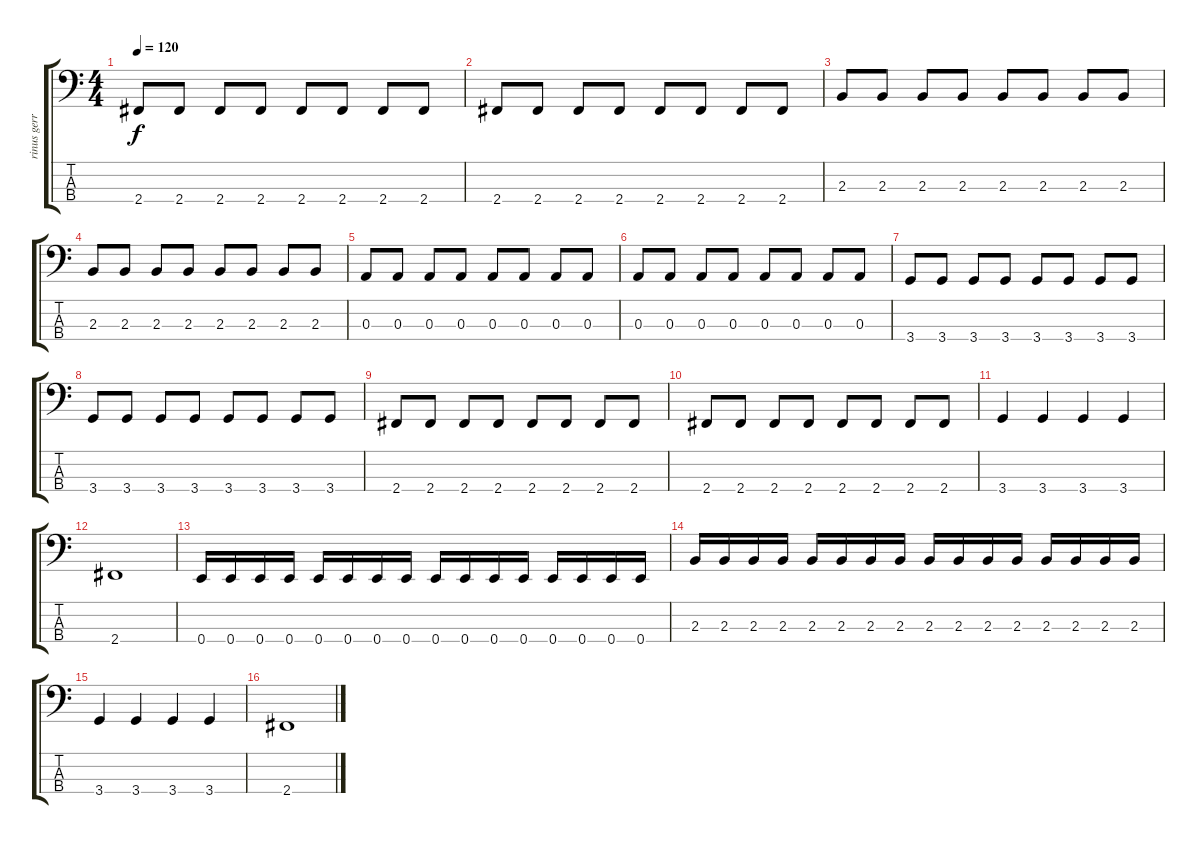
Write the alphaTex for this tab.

\track ("rinus gerritsen" "rinus gerr") {instrument acousticbass}
\staff {score tabs}
\tuning (G2 D2 A1 E1) {hide}
\ts (4 4)
\tempo 120
\clef f4
\ks c
2.4.8{dy f} 2.4.8 2.4.8 2.4.8 2.4.8 2.4.8 2.4.8 2.4.8 |
2.4.8 2.4.8 2.4.8 2.4.8 2.4.8 2.4.8 2.4.8 2.4.8 |
2.3.8 2.3.8 2.3.8 2.3.8 2.3.8 2.3.8 2.3.8 2.3.8 |
2.3.8 2.3.8 2.3.8 2.3.8 2.3.8 2.3.8 2.3.8 2.3.8 |
0.3.8 0.3.8 0.3.8 0.3.8 0.3.8 0.3.8 0.3.8 0.3.8 |
0.3.8 0.3.8 0.3.8 0.3.8 0.3.8 0.3.8 0.3.8 0.3.8 |
3.4.8 3.4.8 3.4.8 3.4.8 3.4.8 3.4.8 3.4.8 3.4.8 |
3.4.8 3.4.8 3.4.8 3.4.8 3.4.8 3.4.8 3.4.8 3.4.8 |
2.4.8 2.4.8 2.4.8 2.4.8 2.4.8 2.4.8 2.4.8 2.4.8 |
2.4.8 2.4.8 2.4.8 2.4.8 2.4.8 2.4.8 2.4.8 2.4.8 |
3.4.4 3.4.4 3.4.4 3.4.4 |
2.4.1 |
0.4.16 0.4.16 0.4.16 0.4.16 0.4.16 0.4.16 0.4.16 0.4.16 0.4.16 0.4.16 0.4.16 0.4.16 0.4.16 0.4.16 0.4.16 0.4.16 |
2.3.16 2.3.16 2.3.16 2.3.16 2.3.16 2.3.16 2.3.16 2.3.16 2.3.16 2.3.16 2.3.16 2.3.16 2.3.16 2.3.16 2.3.16 2.3.16 |
3.4.4 3.4.4 3.4.4 3.4.4 |
2.4.1
